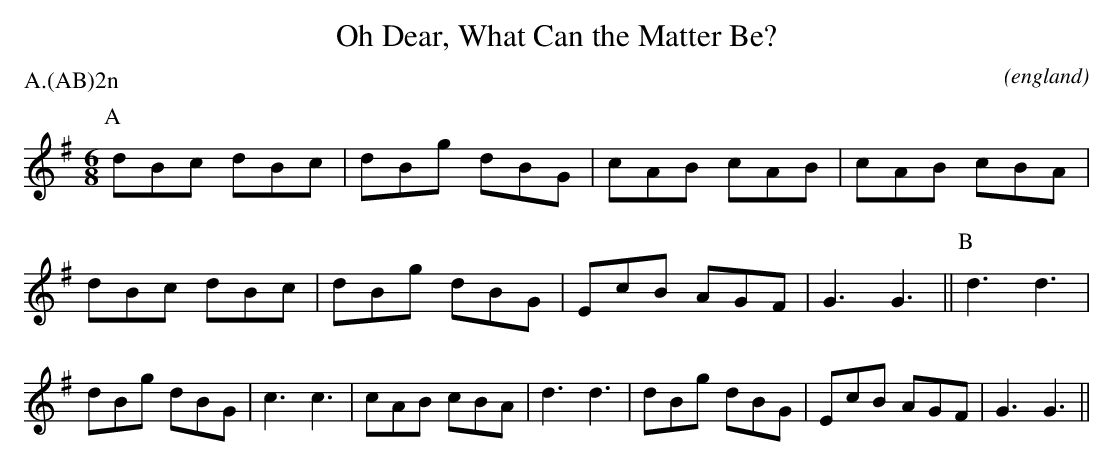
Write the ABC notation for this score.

X:1
T:Oh Dear, What Can the Matter Be?
O:england
M:6/8
C:
P:A.(AB)2n
K:G
P:A
dBc dBc | dBg dBG | cAB cAB | cAB cBA |\
dBc dBc | dBg dBG | EcB AGF | G3  G3  ||\
P:B
d3  d3  | dBg dBG | c3  c3  | cAB cBA |\
d3  d3  | dBg dBG | EcB AGF | G3  G3  ||
